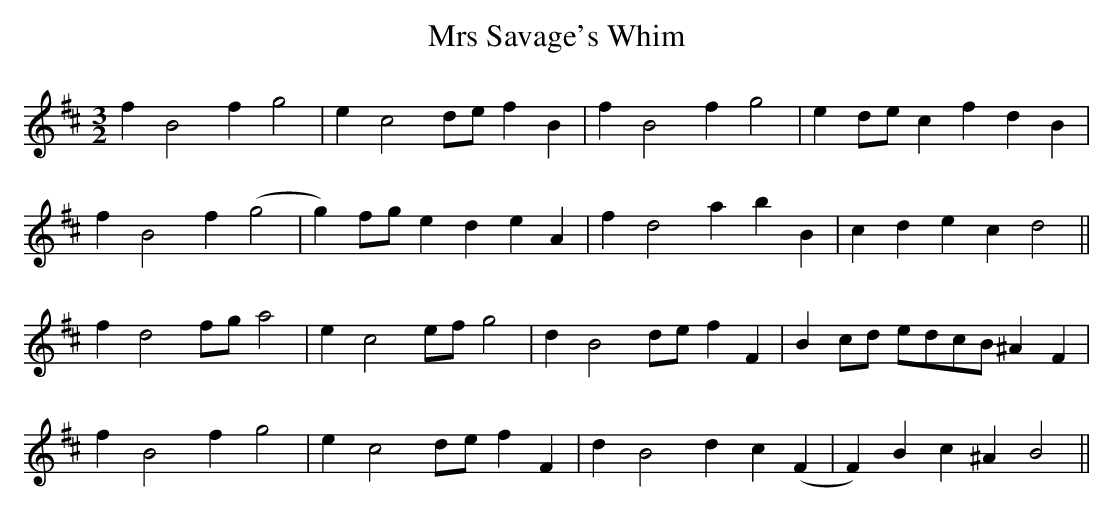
X:1
T: Mrs Savage's Whim
M: 3/2
L: 1/8
K: Bmin
f2 B4 f2 g4|e2 c4 de f2 B2|f2 B4 f2 g4|e2 de c2 f2 d2 B2|
f2 B4 f2 (g4|g2) fg e2 d2 e2 A2|f2 d4 a2 b2 B2|c2 d2 e2 c2 d4||
f2 d4 fg a4|e2 c4 ef g4|d2 B4 de f2 F2|B2 cd edcB ^A2 F2|
f2 B4 f2 g4|e2 c4 de f2 F2|d2 B4 d2 c2 (F2|F2) B2 c2 ^A2 B4||
